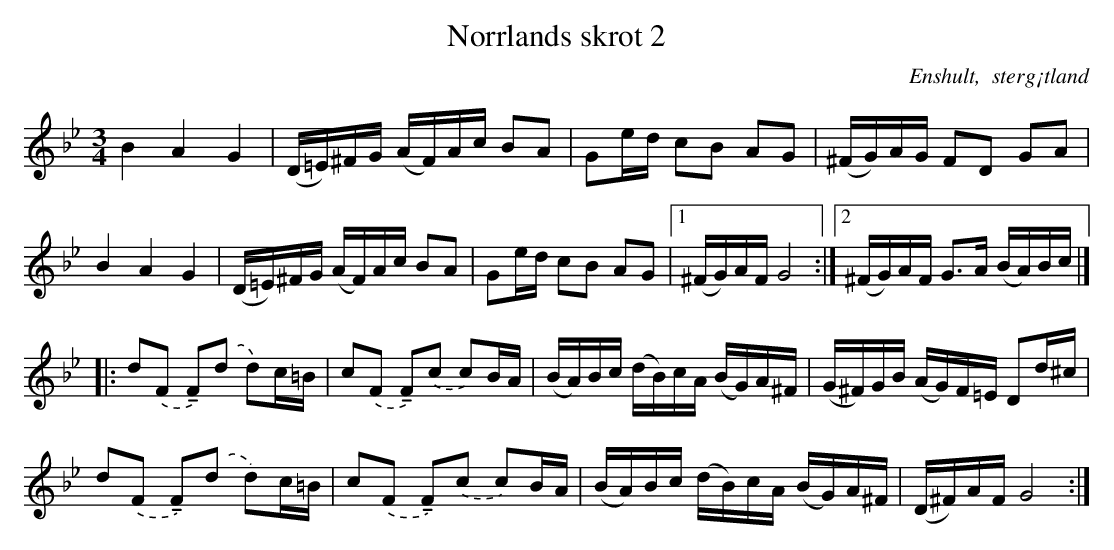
X:1
T: Norrlands skrot 2
O: Enshult,  sterg¡tland
M: 3/4
L: 1/16
K: Gm
B4 A4 G4       | (D=E)^FG (AF)Ac B2A2 | G2ed c2B2 A2G2 | (^FG)AG F2D2 G2A2 |
B4 A4 G4     |  (D=E)^FG (AF)Ac B2A2 | G2ed c2B2 A2G2 |1 (^FG)AF G8 :|2 (^FG)AF G2>A2 (BA)Bc |]
|: d2.(F2 !tenuto!F2).(d2 d2)c=B | c2.(F2 !tenuto!F2).(c2 c2)BA | (BA)Bc (dB)cA (BG)A^F | (G^F)GB (AG)F=E D2d^c |
   d2.(F2 !tenuto!F2).(d2 d2)c=B | c2.(F2 !tenuto!F2).(c2 c2)BA | (BA)Bc (dB)cA (BG)A^F | (D^F)AF G8 :|
